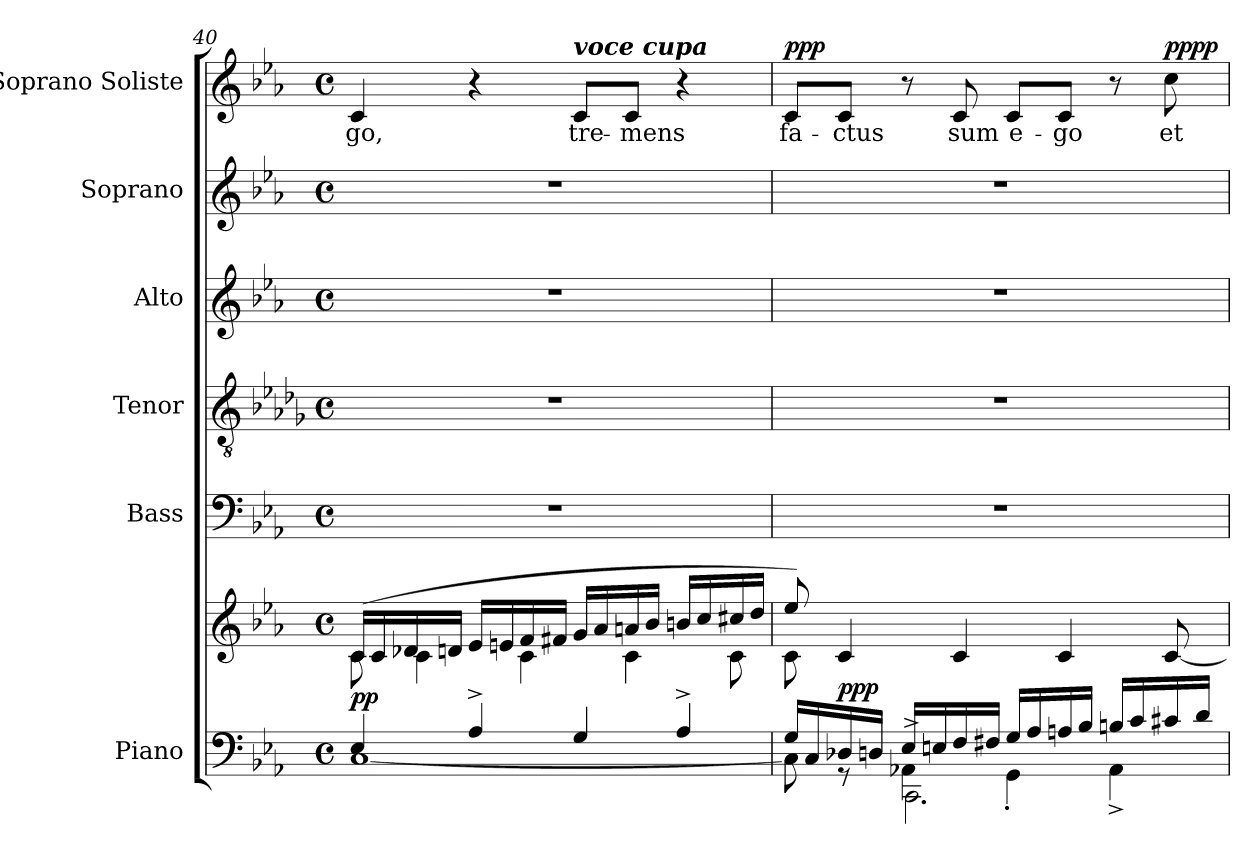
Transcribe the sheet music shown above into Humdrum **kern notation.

**kern	**kern	**dynam	**kern	**kern	**kern	**kern	**kern	**text	**dynam
*part6	*part6	*part6	*part5	*part4	*part3	*part2	*part1	*part1	*part1
*staff7	*staff6	*staff6/7	*staff5	*staff4	*staff3	*staff2	*staff1	*staff1	*staff1
*I"Piano	*	*	*I"Bass	*I"Tenor	*I"Alto	*I"Soprano	*I"Soprano Soliste	*	*
*I'Pno.	*	*	*I'B.	*I'T.	*I'A.	*I'S.	*	*	*
*clefF4	*clefG2	*	*clefF4	*clefGv2	*clefG2	*clefG2	*clefG2	*	*
*	*	*	*	*ITrd8c14	*	*	*	*	*
*k[b-e-a-]	*k[b-e-a-]	*	*k[b-e-a-]	*k[b-e-a-d-g-]	*k[b-e-a-]	*k[b-e-a-]	*k[b-e-a-]	*	*
*M4/4	*M4/4	*	*M4/4	*M4/4	*M4/4	*M4/4	*M4/4	*	*
*met(c)	*met(c)	*	*met(c)	*met(c)	*met(c)	*met(c)	*met(c)	*	*
=40	=40	=40	=40	=40	=40	=40	=40	=40	=40
*^	*^	*	*	*	*	*	*	*	*
!	!	!	!	!LO:DY:a=2	!	!	!	!	!	!	!
4E-/	[1C	(16c/LL	8c\	pp	1r	1r	1r	1r	4c/	-go,	.
.	.	16c/	.	.	.	.	.	.	.	.	.
.	.	16d-X/	4c\	.	.	.	.	.	.	.	.
.	.	16dn/JJ	.	.	.	.	.	.	.	.	.
4A-^/	.	16e-/LL	.	.	.	.	.	.	4r	.	.
.	.	16en/	.	.	.	.	.	.	.	.	.
.	.	16f/	4c\	.	.	.	.	.	.	.	.
.	.	16f#X/JJ	.	.	.	.	.	.	.	.	.
!	!	!	!	!	!	!	!	!	!LO:TX:a:Bi:t=voce cupa	!	!
4G/	.	16g/LL	.	.	.	.	.	.	8c/L	tre-	.
.	.	16a-/	.	.	.	.	.	.	.	.	.
.	.	16an/	4c\	.	.	.	.	.	8c/J	-mens	.
.	.	16b-/JJ	.	.	.	.	.	.	.	.	.
4A-^/	.	16bn/LL	.	.	.	.	.	.	4r	.	.
.	.	16cc/	.	.	.	.	.	.	.	.	.
.	.	16cc#X/	8c\	.	.	.	.	.	.	.	.
.	.	16dd/JJ	.	.	.	.	.	.	.	.	.
!!LO:LB:g=z
=41	=41	=41	=41	=41	=41	=41	=41	=41	=41	=41	=41
*	*^	*	*	*	*	*	*	*	*	*	*
!	!	!	!	!	!	!	!	!	!	!	!	!LO:DY:a
16G/LL	8C\]	4ryy	8ee-/)	8c:\	.	1r	1r	1r	1r	8c/L	fa-	ppp
16C/	.	.	.	.	.	.	.	.	.	.	.	.
!	!	!	!	!	!LO:DY:a=2	!	!	!	!	!	!	!
16D-X/	8r	.	4c/	2..ryy	ppp	.	.	.	.	8c/J	-ctus	.
16Dn/JJ	.	.	.	.	.	.	.	.	.	.	.	.
16E-/LL	4AA-X\	2.CC^\	.	.	.	.	.	.	.	8r	.	.
16En/	.	.	.	.	.	.	.	.	.	.	.	.
16F/	.	.	4c/	.	.	.	.	.	.	8c/	sum	.
16F#X/JJ	.	.	.	.	.	.	.	.	.	.	.	.
16G/LL	4GG'\	.	.	.	.	.	.	.	.	8c/L	e-	.
16A-/	.	.	.	.	.	.	.	.	.	.	.	.
16An/	.	.	4c/	.	.	.	.	.	.	8c/J	-go	.
16B-/JJ	.	.	.	.	.	.	.	.	.	.	.	.
16Bn/LL	4AA-^\	.	.	.	.	.	.	.	.	8r	.	.
16c/	.	.	.	.	.	.	.	.	.	.	.	.
!	!	!	!	!	!	!	!	!	!	!	!	!LO:DY:a
16c#X/	.	.	[8c/	.	.	.	.	.	.	8cc\	et	pppp
16d/JJ	.	.	.	.	.	.	.	.	.	.	.	.
*v	*v	*v	*	*	*	*	*	*	*	*	*	*
*	*v	*v	*	*	*	*	*	*	*	*
=	=	=	=	=	=	=	=	=	=
*-	*-	*-	*-	*-	*-	*-	*-	*-	*-
